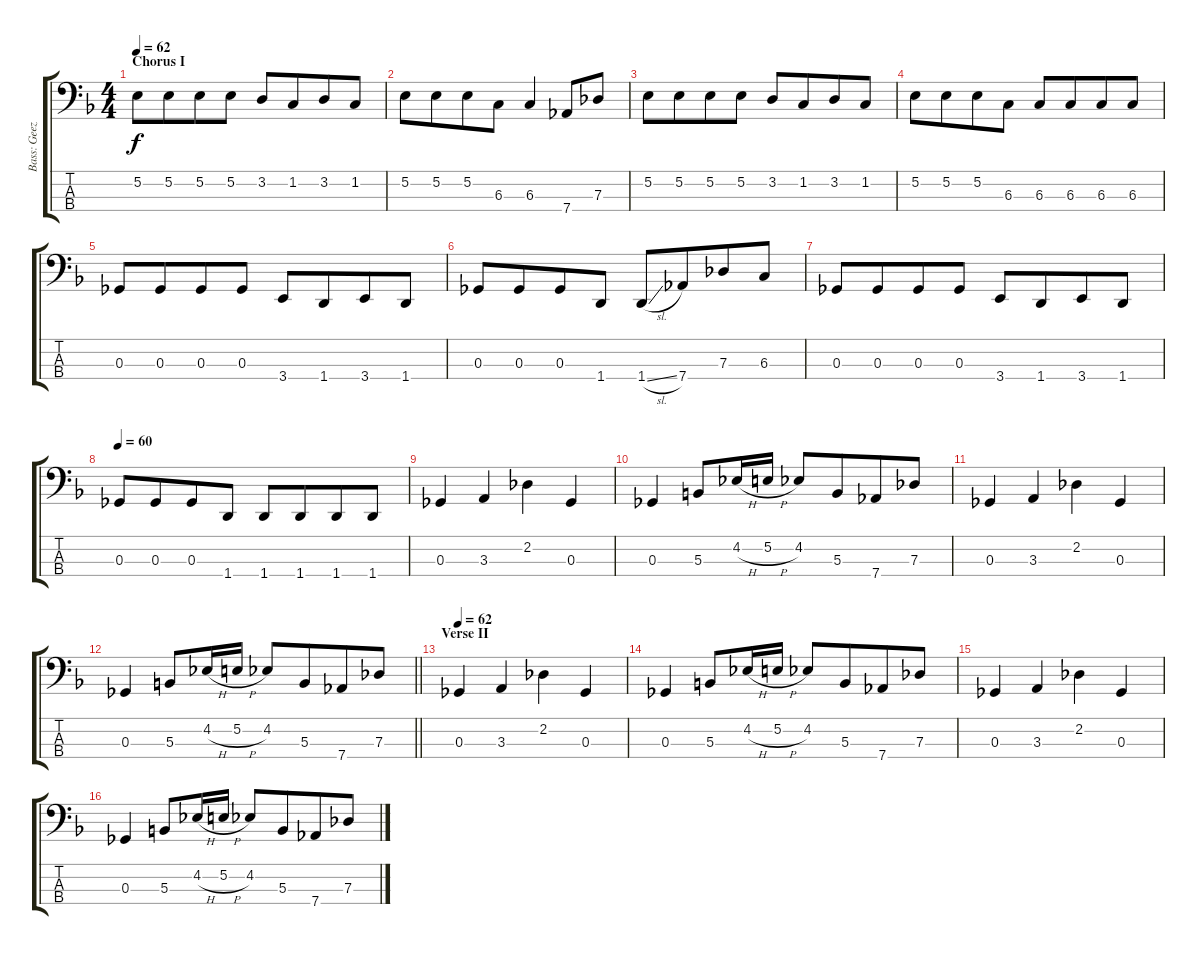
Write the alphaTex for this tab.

\track ("Bass: Geezer" "Bass: Geez") {instrument electricbassfinger}
\staff {score tabs}
\tuning (E2 B1 Gb1 Db1) {hide}
\ts (4 4)
\section ("" "Chorus I")
\tempo 62
\clef f4
\ks f
5.2.8{dy f} 5.2.8{beam merge} 5.2.8 5.2.8 3.2.8 1.2.8{beam merge} 3.2.8 1.2.8 |
5.2.8 5.2.8{beam merge} 5.2.8 6.3.8 6.3.4 7.4.8 7.3.8 |
5.2.8 5.2.8{beam merge} 5.2.8 5.2.8 3.2.8 1.2.8{beam merge} 3.2.8 1.2.8 |
5.2.8 5.2.8{beam merge} 5.2.8 6.3.8 6.3.8 6.3.8{beam merge} 6.3.8 6.3.8 |
0.3.8 0.3.8{beam merge} 0.3.8 0.3.8 3.4.8 1.4.8{beam merge} 3.4.8 1.4.8 |
0.3.8 0.3.8{beam merge} 0.3.8 1.4.8 1.4{sl}.8 7.4.8{beam merge} 7.3.8 6.3.8 |
0.3.8 0.3.8{beam merge} 0.3.8 0.3.8 3.4.8 1.4.8{beam merge} 3.4.8 1.4.8 |
\tempo 60
0.3.8 0.3.8{beam merge} 0.3.8 1.4.8 1.4.8 1.4.8{beam merge} 1.4.8 1.4.8 |
0.3.4 3.3.4 2.2.4 0.3.4 |
0.3.4 5.3.8 4.2{h}.16 5.2{h}.16 4.2.8 5.3.8{beam merge} 7.4.8 7.3.8 |
0.3.4 3.3.4 2.2.4 0.3.4 |
\barLineRight lightlight
0.3.4 5.3.8 4.2{h}.16 5.2{h}.16 4.2.8 5.3.8{beam merge} 7.4.8 7.3.8 |
\section ("" "Verse II")
\tempo 62
0.3.4 3.3.4 2.2.4 0.3.4 |
0.3.4 5.3.8 4.2{h}.16 5.2{h}.16 4.2.8 5.3.8{beam merge} 7.4.8 7.3.8 |
0.3.4 3.3.4 2.2.4 0.3.4 |
0.3.4 5.3.8 4.2{h}.16 5.2{h}.16 4.2.8 5.3.8{beam merge} 7.4.8 7.3.8
